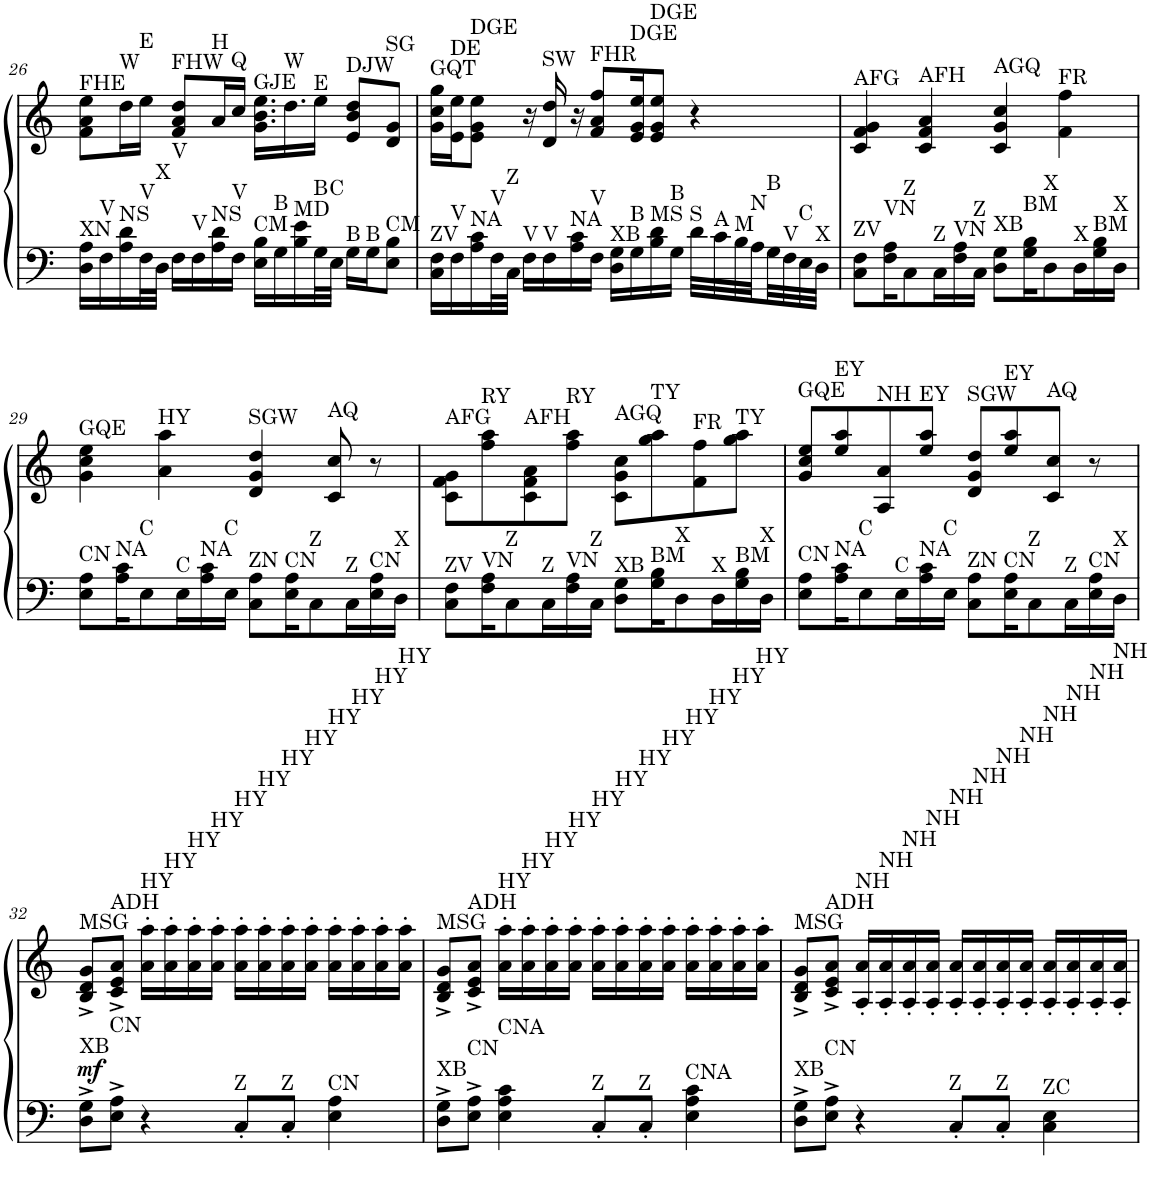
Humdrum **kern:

**kern	**kern	**dynam
*part1	*part1	*part1
*staff2	*staff1	*staff1/2
*I"Piano	*	*
*I'Pno.	*	*
!!LO:PB:g=z
*clefF4	*clefG2	*
*k[]	*k[]	*
*M4/4	*M4/4	*
=26	=26	=26
!	!LO:TX:a:t=FHE	!
!LO:TX:a:t=XN	!	!
16D\ 16A\LL	8f\ 8a\ 8ee\L	.
!LO:TX:a:t=V	!	!
16F\	.	.
!	!LO:TX:a:t=W	!
!LO:TX:a:t=NS	!	!
16A\ 16d\	16dd\L	.
!	!LO:TX:a:t=E	!
!LO:TX:a:t=V	!	!
32F\L	16ee\JJ	.
!LO:TX:a:t=X	!	!
32D\JJJ	.	.
!	!LO:TX:a:t=FHW	!
!LO:TX:a:t=V	!	!
16F\LL	8f/ 8a/ 8dd/L	.
!LO:TX:a:t=V	!	!
16F\	.	.
!	!LO:TX:a:t=H	!
!LO:TX:a:t=NS	!	!
16A\ 16d\	16a/L	.
!	!LO:TX:a:t=Q	!
!LO:TX:a:t=V	!	!
16F\JJ	16cc/JJ	.
!	!LO:TX:a:t=GJE	!
!LO:TX:a:t=CM	!	!
16E\ 16B\LL	16.g\ 16.b\ 16.ee\LL	.
!LO:TX:a:t=B	!	!
16G\	.	.
!	!LO:TX:a:t=W	!
.	16.dd\	.
!LO:TX:a:t=MD	!	!
16B\ 16e\	.	.
!	!LO:TX:a:t=E	!
!LO:TX:a:t=B	!	!
32G\L	16ee\JJ	.
!LO:TX:a:t=C	!	!
32E\JJJ	.	.
!	!LO:TX:a:t=DJW	!
!LO:TX:a:t=B	!	!
16G\LL	8e/ 8b/ 8dd/L	.
!LO:TX:a:t=B	!	!
16G\J	.	.
!	!LO:TX:a:t=SG	!
!LO:TX:a:t=CM	!	!
8E\ 8B\J	8d/ 8g/J	.
=27	=27	=27
!	!LO:TX:a:t=GQT	!
!LO:TX:a:t=ZV	!	!
16C\ 16F\LL	16g\ 16cc\ 16gg\LL	.
!	!LO:TX:a:t=DE	!
!LO:TX:a:t=V	!	!
16F\	16e\ 16ee\J	.
!	!LO:TX:a:t=DGE	!
!LO:TX:a:t=NA	!	!
16A\ 16c\	8e\ 8g\ 8ee\J	.
!LO:TX:a:t=V	!	!
32F\L	.	.
!LO:TX:a:t=Z	!	!
32C\JJJ	.	.
!LO:TX:a:t=V	!	!
16F\LL	16r	.
!	!LO:TX:a:t=SW	!
!LO:TX:a:t=V	!	!
16F\	16d/ 16dd/	.
!LO:TX:a:t=NA	!	!
16A\ 16c\	16r	.
!	!LO:TX:a:t=FHR	!
!LO:TX:a:t=V	!	!
16F\JJ	8f/ 8a/ 8ff/L	.
!LO:TX:a:t=XB	!	!
16D\ 16G\LL	.	.
!	!LO:TX:a:t=DGE	!
!LO:TX:a:t=B	!	!
16G\	16e/ 16g/ 16ee/K	.
!	!LO:TX:a:t=DGE	!
!LO:TX:a:t=MS	!	!
16B\ 16d\	8e/ 8g/ 8ee/J	.
!LO:TX:a:t=B	!	!
16G\JJ	.	.
!LO:TX:a:t=S	!	!
32d\LLL	4r	.
!LO:TX:a:t=A	!	!
32c\	.	.
!LO:TX:a:t=M	!	!
32B\	.	.
!LO:TX:a:t=N	!	!
32A\	.	.
!LO:TX:a:t=B	!	!
32G\	.	.
!LO:TX:a:t=V	!	!
32F\	.	.
!LO:TX:a:t=C	!	!
32E\	.	.
!LO:TX:a:t=X	!	!
32D\JJJ	.	.
=28	=28	=28
!	!LO:TX:a:t=AFG	!
!LO:TX:a:t=ZV	!	!
8C\ 8F\L	4c/ 4f/ 4g/	.
!LO:TX:a:t=VN	!	!
16F\ 16A\K	.	.
!LO:TX:a:t=Z	!	!
8C\	.	.
!	!LO:TX:a:t=AFH	!
.	4c/ 4f/ 4a/	.
!LO:TX:a:t=Z	!	!
16C\L	.	.
!LO:TX:a:t=VN	!	!
16F\ 16A\	.	.
!LO:TX:a:t=Z	!	!
16C\JJ	.	.
!	!LO:TX:a:t=AGQ	!
!LO:TX:a:t=XB	!	!
8D\ 8G\L	4c/ 4g/ 4cc/	.
!LO:TX:a:t=BM	!	!
16G\ 16B\K	.	.
!LO:TX:a:t=X	!	!
8D\	.	.
!	!LO:TX:a:t=FR	!
.	4f\ 4ff\	.
!LO:TX:a:t=X	!	!
16D\L	.	.
!LO:TX:a:t=BM	!	!
16G\ 16B\	.	.
!LO:TX:a:t=X	!	!
16D\JJ	.	.
!!LO:LB:g=z
=29	=29	=29
!	!LO:TX:a:t=GQE	!
!LO:TX:a:t=CN	!	!
8E\ 8A\L	4g\ 4cc\ 4ee\	.
!LO:TX:a:t=NA	!	!
16A\ 16c\K	.	.
!LO:TX:a:t=C	!	!
8E\	.	.
!	!LO:TX:a:t=HY	!
.	4a\ 4aa\	.
!LO:TX:a:t=C	!	!
16E\L	.	.
!LO:TX:a:t=NA	!	!
16A\ 16c\	.	.
!LO:TX:a:t=C	!	!
16E\JJ	.	.
!	!LO:TX:a:t=SGW	!
!LO:TX:a:t=ZN	!	!
8C\ 8A\L	4d/ 4g/ 4dd/	.
!LO:TX:a:t=CN	!	!
16E\ 16A\K	.	.
!LO:TX:a:t=Z	!	!
8C\	.	.
!	!LO:TX:a:t=AQ	!
.	8c/ 8cc/	.
!LO:TX:a:t=Z	!	!
16C\L	.	.
!LO:TX:a:t=CN	!	!
16E\ 16A\	8r	.
!LO:TX:a:t=X	!	!
16D\JJ	.	.
=30	=30	=30
!	!LO:TX:a:t=AFG	!
!LO:TX:a:t=ZV	!	!
8C\ 8F\L	8c\ 8f\ 8g\L	.
!	!LO:TX:a:t=RY	!
!LO:TX:a:t=VN	!	!
16F\ 16A\K	8ff\ 8aa\	.
!LO:TX:a:t=Z	!	!
8C\	.	.
!	!LO:TX:a:t=AFH	!
.	8c\ 8f\ 8a\	.
!LO:TX:a:t=Z	!	!
16C\L	.	.
!	!LO:TX:a:t=RY	!
!LO:TX:a:t=VN	!	!
16F\ 16A\	8ff\ 8aa\J	.
!LO:TX:a:t=Z	!	!
16C\JJ	.	.
!	!LO:TX:a:t=AGQ	!
!LO:TX:a:t=XB	!	!
8D\ 8G\L	8c\ 8g\ 8cc\L	.
!	!LO:TX:a:t=TY	!
!LO:TX:a:t=BM	!	!
16G\ 16B\K	8gg\ 8aa\	.
!LO:TX:a:t=X	!	!
8D\	.	.
!	!LO:TX:a:t=FR	!
.	8f\ 8ff\	.
!LO:TX:a:t=X	!	!
16D\L	.	.
!	!LO:TX:a:t=TY	!
!LO:TX:a:t=BM	!	!
16G\ 16B\	8gg\ 8aa\J	.
!LO:TX:a:t=X	!	!
16D\JJ	.	.
=31	=31	=31
!	!LO:TX:a:t=GQE	!
!LO:TX:a:t=CN	!	!
8E\ 8A\L	8g/ 8cc/ 8ee/L	.
!	!LO:TX:a:t=EY	!
!LO:TX:a:t=NA	!	!
16A\ 16c\K	8ee/ 8aa/	.
!LO:TX:a:t=C	!	!
8E\	.	.
!	!LO:TX:a:t=NH	!
.	8A/ 8a/	.
!LO:TX:a:t=C	!	!
16E\L	.	.
!	!LO:TX:a:t=EY	!
!LO:TX:a:t=NA	!	!
16A\ 16c\	8ee/ 8aa/J	.
!LO:TX:a:t=C	!	!
16E\JJ	.	.
!	!LO:TX:a:t=SGW	!
!LO:TX:a:t=ZN	!	!
8C\ 8A\L	8d/ 8g/ 8dd/L	.
!	!LO:TX:a:t=EY	!
!LO:TX:a:t=CN	!	!
16E\ 16A\K	8ee/ 8aa/	.
!LO:TX:a:t=Z	!	!
8C\	.	.
!	!LO:TX:a:t=AQ	!
.	8c/ 8cc/J	.
!LO:TX:a:t=Z	!	!
16C\L	.	.
!LO:TX:a:t=CN	!	!
16E\ 16A\	8r	.
!LO:TX:a:t=X	!	!
16D\JJ	.	.
!!LO:LB:g=z
=32	=32	=32
!	!LO:TX:a:t=MSG	!
!LO:TX:a:t=XB	!	!
!	!	!LO:DY:a=2
8D\^ 8G\^L	8B/^ 8d/^ 8g/^L	mf
!	!LO:TX:a:t=ADH	!
!LO:TX:a:t=CN	!	!
8E\^ 8A\^J	8c/^ 8e/^ 8a/^J	.
!	!LO:TX:a:t=HY	!
4r	16a\' 16aa\'LL	.
!	!LO:TX:a:t=HY	!
.	16a\' 16aa\'	.
!	!LO:TX:a:t=HY	!
.	16a\' 16aa\'	.
!	!LO:TX:a:t=HY	!
.	16a\' 16aa\'JJ	.
!	!LO:TX:a:t=HY	!
!LO:TX:a:t=Z	!	!
8C'/L	16a\' 16aa\'LL	.
!	!LO:TX:a:t=HY	!
.	16a\' 16aa\'	.
!	!LO:TX:a:t=HY	!
!LO:TX:a:t=Z	!	!
8C'/J	16a\' 16aa\'	.
!	!LO:TX:a:t=HY	!
.	16a\' 16aa\'JJ	.
!	!LO:TX:a:t=HY	!
!LO:TX:a:t=CN	!	!
4E\ 4A\	16a\' 16aa\'LL	.
!	!LO:TX:a:t=HY	!
.	16a\' 16aa\'	.
!	!LO:TX:a:t=HY	!
.	16a\' 16aa\'	.
!	!LO:TX:a:t=HY	!
.	16a\' 16aa\'JJ	.
=33	=33	=33
!	!LO:TX:a:t=MSG	!
!LO:TX:a:t=XB	!	!
8D\^ 8G\^L	8B/^ 8d/^ 8g/^L	.
!	!LO:TX:a:t=ADH	!
!LO:TX:a:t=CN	!	!
8E\^ 8A\^J	8c/^ 8e/^ 8a/^J	.
!	!LO:TX:a:t=HY	!
!LO:TX:a:t=CNA	!	!
4E\ 4A\ 4c\	16a\' 16aa\'LL	.
!	!LO:TX:a:t=HY	!
.	16a\' 16aa\'	.
!	!LO:TX:a:t=HY	!
.	16a\' 16aa\'	.
!	!LO:TX:a:t=HY	!
.	16a\' 16aa\'JJ	.
!	!LO:TX:a:t=HY	!
!LO:TX:a:t=Z	!	!
8C'/L	16a\' 16aa\'LL	.
!	!LO:TX:a:t=HY	!
.	16a\' 16aa\'	.
!	!LO:TX:a:t=HY	!
!LO:TX:a:t=Z	!	!
8C'/J	16a\' 16aa\'	.
!	!LO:TX:a:t=HY	!
.	16a\' 16aa\'JJ	.
!	!LO:TX:a:t=HY	!
!LO:TX:a:t=CNA	!	!
4E\ 4A\ 4c\	16a\' 16aa\'LL	.
!	!LO:TX:a:t=HY	!
.	16a\' 16aa\'	.
!	!LO:TX:a:t=HY	!
.	16a\' 16aa\'	.
!	!LO:TX:a:t=HY	!
.	16a\' 16aa\'JJ	.
=34	=34	=34
!	!LO:TX:a:t=MSG	!
!LO:TX:a:t=XB	!	!
8D\^ 8G\^L	8B/^ 8d/^ 8g/^L	.
!	!LO:TX:a:t=ADH	!
!LO:TX:a:t=CN	!	!
8E\^ 8A\^J	8c/^ 8e/^ 8a/^J	.
!	!LO:TX:a:t=NH	!
4r	16A/' 16a/'LL	.
!	!LO:TX:a:t=NH	!
.	16A/' 16a/'	.
!	!LO:TX:a:t=NH	!
.	16A/' 16a/'	.
!	!LO:TX:a:t=NH	!
.	16A/' 16a/'JJ	.
!	!LO:TX:a:t=NH	!
!LO:TX:a:t=Z	!	!
8C'/L	16A/' 16a/'LL	.
!	!LO:TX:a:t=NH	!
.	16A/' 16a/'	.
!	!LO:TX:a:t=NH	!
!LO:TX:a:t=Z	!	!
8C'/J	16A/' 16a/'	.
!	!LO:TX:a:t=NH	!
.	16A/' 16a/'JJ	.
!	!LO:TX:a:t=NH	!
!LO:TX:a:t=ZC	!	!
4C\ 4E\	16A/' 16a/'LL	.
!	!LO:TX:a:t=NH	!
.	16A/' 16a/'	.
!	!LO:TX:a:t=NH	!
.	16A/' 16a/'	.
!	!LO:TX:a:t=NH	!
.	16A/' 16a/'JJ	.
=	=	=
*-	*-	*-
